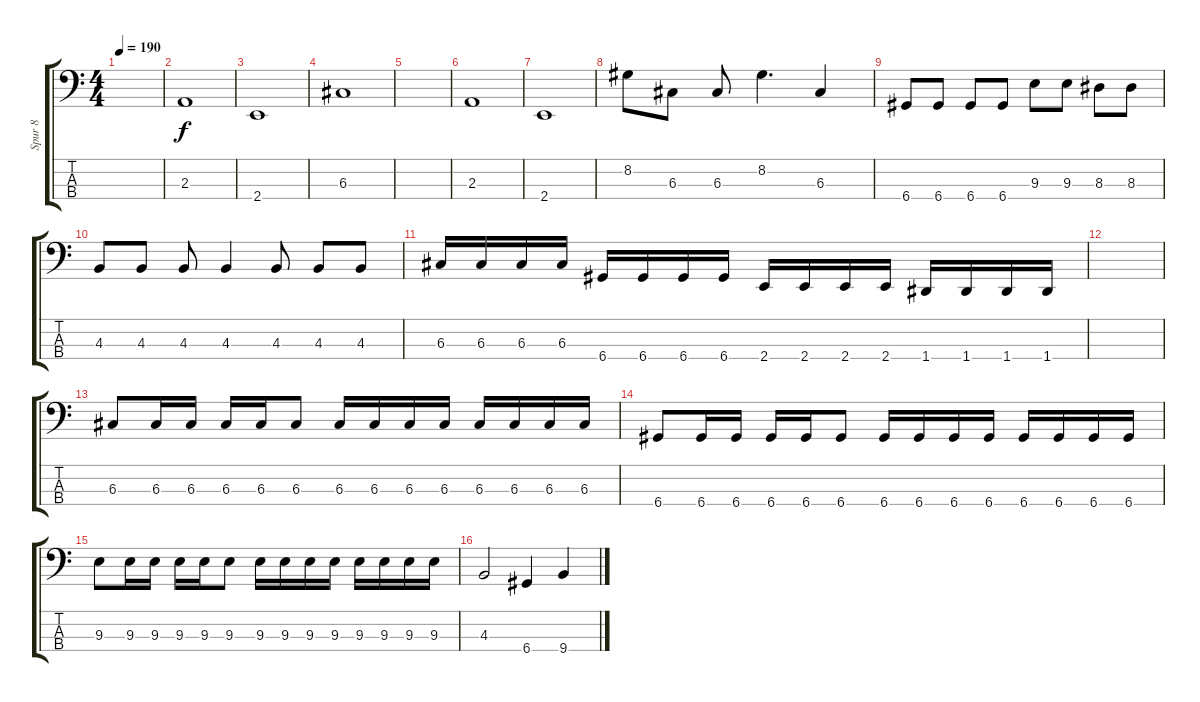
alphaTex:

\track ("Spur 8" "Spur 8") {instrument electricbassfinger}
\staff {score tabs}
\tuning (F2 C2 G1 D1) {hide}
\ts (4 4)
\tempo 190
\clef f4
\ks c
|
2.3.1 |
2.4.1 |
6.3.1 |
|
2.3.1 |
2.4.1 |
8.2.8 6.3.8 6.3.8 8.2.4{d} 6.3.4 |
6.4.8 6.4.8 6.4.8 6.4.8 9.3.8 9.3.8 8.3.8 8.3.8 |
4.3.8 4.3.8 4.3.8 4.3.4 4.3.8 4.3.8 4.3.8 |
6.3.16 6.3.16 6.3.16 6.3.16 6.4.16 6.4.16 6.4.16 6.4.16 2.4.16 2.4.16 2.4.16 2.4.16 1.4.16 1.4.16 1.4.16 1.4.16 |
|
6.3.8 6.3.16 6.3.16 6.3.16 6.3.16 6.3.8 6.3.16 6.3.16 6.3.16 6.3.16 6.3.16 6.3.16 6.3.16 6.3.16 |
6.4.8 6.4.16 6.4.16 6.4.16 6.4.16 6.4.8 6.4.16 6.4.16 6.4.16 6.4.16 6.4.16 6.4.16 6.4.16 6.4.16 |
9.3.8 9.3.16 9.3.16 9.3.16 9.3.16 9.3.8 9.3.16 9.3.16 9.3.16 9.3.16 9.3.16 9.3.16 9.3.16 9.3.16 |
4.3.2 6.4.4 9.4.4
